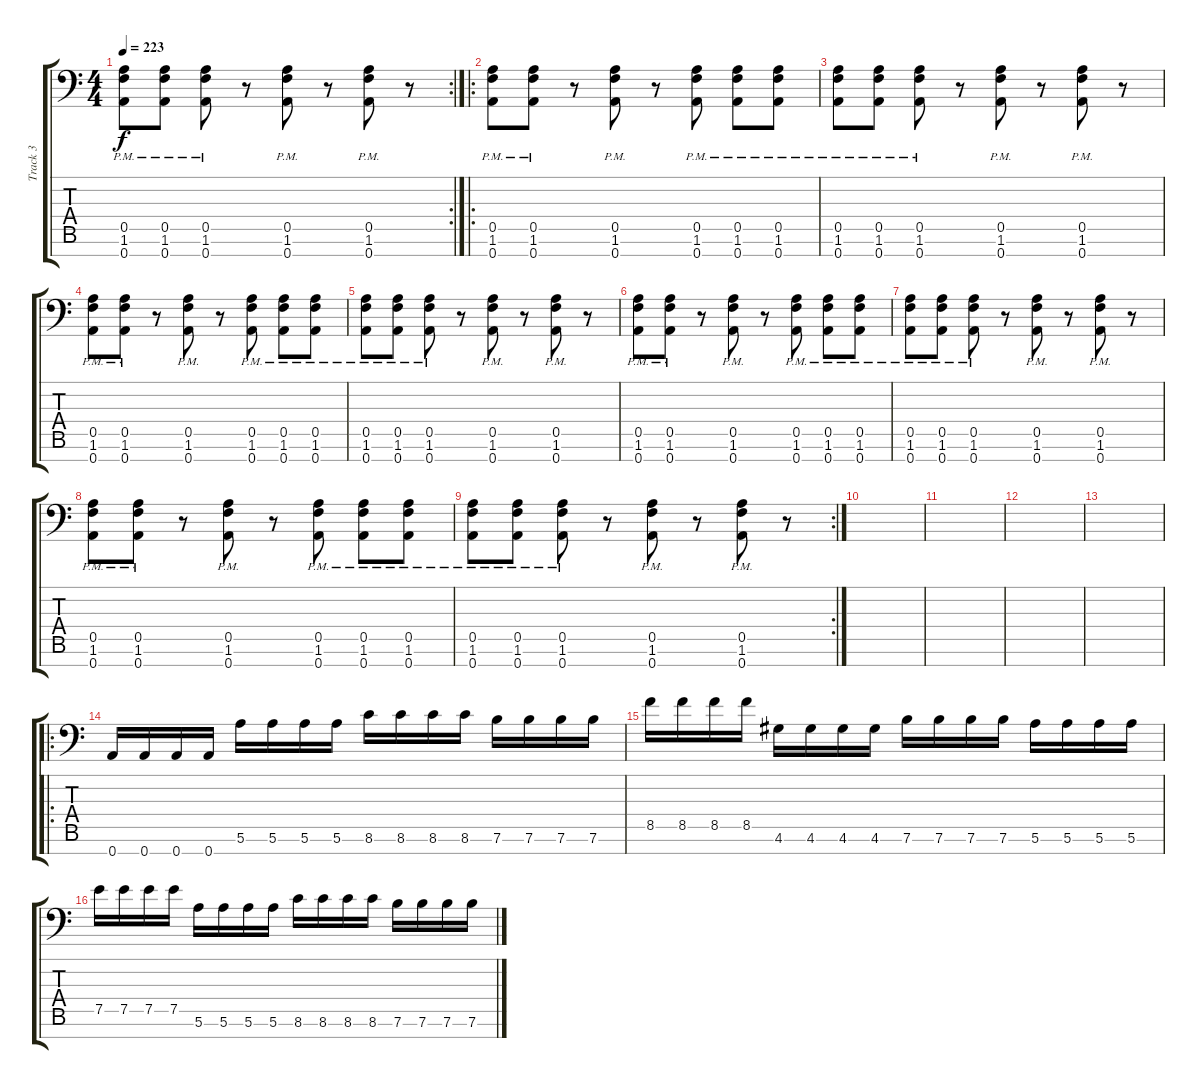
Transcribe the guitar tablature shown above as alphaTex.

\track ("Track 3" "Track 3") {instrument distortionguitar}
\staff {score tabs}
\tuning (E4 B3 Gb3 D3 A2 E2 A1) {hide}
\rc 2
\ts (4 4)
\tempo 223
\clef f4
\ks c
(0.5{pm} 1.6{pm} 0.7{pm}).8{dy f} (0.5{pm} 1.6{pm} 0.7{pm}).8 (0.5 1.6{pm} 0.7{pm}).8 r.8 (0.5{pm} 1.6{pm} 0.7{pm}).8 r.8 (0.5{pm} 1.6{pm} 0.7{pm}).8 r.8 |
\ro
(0.5{pm} 1.6{pm} 0.7{pm}).8 (0.5{pm} 1.6{pm} 0.7{pm}).8 r.8 (0.5{pm} 1.6{pm} 0.7{pm}).8 r.8 (0.5 1.6{pm} 0.7{pm}).8 (0.5{pm} 1.6{pm} 0.7{pm}).8 (0.5{pm} 1.6{pm} 0.7{pm}).8 |
(0.5{pm} 1.6{pm} 0.7{pm}).8 (0.5{pm} 1.6{pm} 0.7{pm}).8 (0.5 1.6{pm} 0.7{pm}).8 r.8 (0.5{pm} 1.6{pm} 0.7{pm}).8 r.8 (0.5{pm} 1.6{pm} 0.7{pm}).8 r.8 |
(0.5{pm} 1.6{pm} 0.7{pm}).8 (0.5{pm} 1.6{pm} 0.7{pm}).8 r.8 (0.5{pm} 1.6{pm} 0.7{pm}).8 r.8 (0.5 1.6{pm} 0.7{pm}).8 (0.5{pm} 1.6{pm} 0.7{pm}).8 (0.5{pm} 1.6{pm} 0.7{pm}).8 |
(0.5{pm} 1.6{pm} 0.7{pm}).8 (0.5{pm} 1.6{pm} 0.7{pm}).8 (0.5 1.6{pm} 0.7{pm}).8 r.8 (0.5{pm} 1.6{pm} 0.7{pm}).8 r.8 (0.5{pm} 1.6{pm} 0.7{pm}).8 r.8 |
(0.5{pm} 1.6{pm} 0.7{pm}).8 (0.5{pm} 1.6{pm} 0.7{pm}).8 r.8 (0.5{pm} 1.6{pm} 0.7{pm}).8 r.8 (0.5 1.6{pm} 0.7{pm}).8 (0.5{pm} 1.6{pm} 0.7{pm}).8 (0.5{pm} 1.6{pm} 0.7{pm}).8 |
(0.5{pm} 1.6{pm} 0.7{pm}).8 (0.5{pm} 1.6{pm} 0.7{pm}).8 (0.5 1.6{pm} 0.7{pm}).8 r.8 (0.5{pm} 1.6{pm} 0.7{pm}).8 r.8 (0.5{pm} 1.6{pm} 0.7{pm}).8 r.8 |
(0.5{pm} 1.6{pm} 0.7{pm}).8 (0.5{pm} 1.6{pm} 0.7{pm}).8 r.8 (0.5{pm} 1.6{pm} 0.7{pm}).8 r.8 (0.5 1.6{pm} 0.7{pm}).8 (0.5{pm} 1.6{pm} 0.7{pm}).8 (0.5{pm} 1.6{pm} 0.7{pm}).8 |
\rc 2
(0.5{pm} 1.6{pm} 0.7{pm}).8 (0.5{pm} 1.6{pm} 0.7{pm}).8 (0.5 1.6{pm} 0.7{pm}).8 r.8 (0.5{pm} 1.6{pm} 0.7{pm}).8 r.8 (0.5{pm} 1.6{pm} 0.7{pm}).8 r.8 |
|
|
|
|
\ro
0.7.16 0.7.16 0.7.16 0.7.16 5.6.16 5.6.16 5.6.16 5.6.16 8.6.16 8.6.16 8.6.16 8.6.16 7.6.16 7.6.16 7.6.16 7.6.16 |
8.5.16 8.5.16 8.5.16 8.5.16 4.6.16 4.6.16 4.6.16 4.6.16 7.6.16 7.6.16 7.6.16 7.6.16 5.6.16 5.6.16 5.6.16 5.6.16 |
7.5.16 7.5.16 7.5.16 7.5.16 5.6.16 5.6.16 5.6.16 5.6.16 8.6.16 8.6.16 8.6.16 8.6.16 7.6.16 7.6.16 7.6.16 7.6.16
